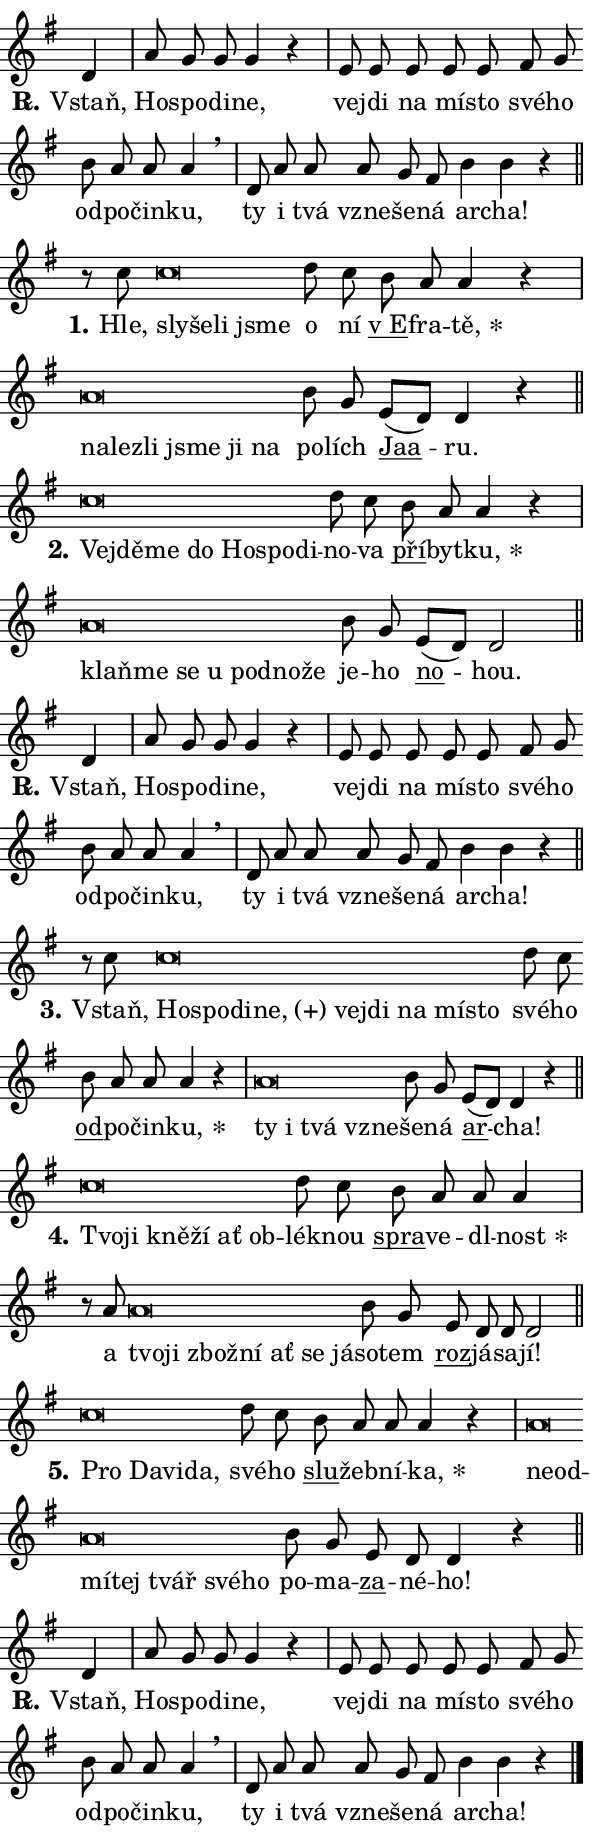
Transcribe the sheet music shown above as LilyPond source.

\version "2.24.0"
\header { tagline = "" }
\paper {
  indent = 0\cm
  top-margin = 0\cm
  right-margin = 0.13\cm % to fit lyric hyphens
  bottom-margin = 0\cm
  left-margin = 0\cm
  paper-width = 10\cm
  page-breaking = #ly:one-page-breaking
  system-system-spacing.basic-distance = #11
  score-system-spacing.basic-distance = #11
  ragged-last = ##f
}


%% Author: Thomas Morley
%% https://lists.gnu.org/archive/html/lilypond-user/2020-05/msg00002.html
#(define (line-position grob)
"Returns position of @var[grob} in current system:
   @code{'start}, if at first time-step
   @code{'end}, if at last time-step
   @code{'middle} otherwise
"
  (let* ((col (ly:item-get-column grob))
         (ln (ly:grob-object col 'left-neighbor))
         (rn (ly:grob-object col 'right-neighbor))
         (col-to-check-left (if (ly:grob? ln) ln col))
         (col-to-check-right (if (ly:grob? rn) rn col))
         (break-dir-left
           (and
             (ly:grob-property col-to-check-left 'non-musical #f)
             (ly:item-break-dir col-to-check-left)))
         (break-dir-right
           (and
             (ly:grob-property col-to-check-right 'non-musical #f)
             (ly:item-break-dir col-to-check-right))))
        (cond ((eqv? 1 break-dir-left) 'start)
              ((eqv? -1 break-dir-right) 'end)
              (else 'middle))))

#(define (tranparent-at-line-position vctor)
  (lambda (grob)
  "Relying on @code{line-position} select the relevant enry from @var{vctor}.
Used to determine transparency,"
    (case (line-position grob)
      ((end) (not (vector-ref vctor 0)))
      ((middle) (not (vector-ref vctor 1)))
      ((start) (not (vector-ref vctor 2))))))

noteHeadBreakVisibility =
#(define-music-function (break-visibility)(vector?)
"Makes @code{NoteHead}s transparent relying on @var{break-visibility}"
#{
  \override NoteHead.transparent =
    #(tranparent-at-line-position break-visibility)
#})

#(define delete-ledgers-for-transparent-note-heads
  (lambda (grob)
    "Reads whether a @code{NoteHead} is transparent.
If so this @code{NoteHead} is removed from @code{'note-heads} from
@var{grob}, which is supposed to be @code{LedgerLineSpanner}.
As a result ledgers are not printed for this @code{NoteHead}"
    (let* ((nhds-array (ly:grob-object grob 'note-heads))
           (nhds-list
             (if (ly:grob-array? nhds-array)
                 (ly:grob-array->list nhds-array)
                 '()))
           ;; Relies on the transparent-property being done before
           ;; Staff.LedgerLineSpanner.after-line-breaking is executed.
           ;; This is fragile ...
           (to-keep
             (remove
               (lambda (nhd)
                 (ly:grob-property nhd 'transparent #f))
               nhds-list)))
      ;; TODO find a better method to iterate over grob-arrays, similiar
      ;; to filter/remove etc for lists
      ;; For now rebuilt from scratch
      (set! (ly:grob-object grob 'note-heads)  '())
      (for-each
        (lambda (nhd)
          (ly:pointer-group-interface::add-grob grob 'note-heads nhd))
        to-keep))))

squashNotes = {
  \override NoteHead.X-extent = #'(-0.2 . 0.2)
  \override NoteHead.Y-extent = #'(-0.75 . 0)
  \override NoteHead.stencil =
    #(lambda (grob)
       (let ((pos (ly:grob-property grob 'staff-position)))
         (begin
           (if (< pos -7) (display "ERROR: Lower brevis then expected\n") (display ""))
           (if (<= pos -6) ly:text-interface::print ly:note-head::print))))
}
unSquashNotes = {
  \revert NoteHead.X-extent
  \revert NoteHead.Y-extent
  \revert NoteHead.stencil
}

hideNotes = \noteHeadBreakVisibility #begin-of-line-visible
unHideNotes = \noteHeadBreakVisibility #all-visible

% work-around for resetting accidentals
% https://lilypond.org/doc/v2.23/Documentation/notation/displaying-rhythms#unmetered-music
cadenzaMeasure = {
  \cadenzaOff
  \partial 1024 s1024
  \cadenzaOn
}

#(define-markup-command (accent layout props text) (markup?)
  "Underline accented syllable"
  (interpret-markup layout props
    #{\markup \override #'(offset . 4.3) \underline { #text }#}))

responsum = \markup \concat {
  "R" \hspace #-1.05 \path #0.1 #'((moveto 0 0.07) (lineto 0.9 0.8)) \hspace #0.05 "."
}

spaceSize = #0.6828661417322834 % exact space size for TeX Gyre Schola

\layout {
  \context {
    \Staff
    \remove "Time_signature_engraver"
    \override LedgerLineSpanner.after-line-breaking = #delete-ledgers-for-transparent-note-heads
  }
  \context {
    \Lyrics {
      \override LyricSpace.minimum-distance = \spaceSize
      \override LyricText.font-name = #"TeX Gyre Schola"
      \override LyricText.font-size = 1
      \override StanzaNumber.font-name = #"TeX Gyre Schola Bold"
      \override StanzaNumber.font-size = 1
    }
  }
  \context {
    \Score 
    \override NoteHead.text =
      #(lambda (grob) 
        (let ((pos (ly:grob-property grob 'staff-position)))
          #{\markup {
            \combine
              \halign #-0.55 \raise #(if (= pos -6) 0 0.5) \override #'(thickness . 2) \draw-line #'(3.2 . 0)
              \musicglyph "noteheads.sM1"
          }#}))
  }
}

% magnetic-lyrics.ily
%
%   written by
%     Jean Abou Samra <jean@abou-samra.fr>
%     Werner Lemberg <wl@gnu.org>
%
%   adapted by
%     Jiri Hon <jiri.hon@gmail.com>
%
% Version 2022-Apr-15

% https://www.mail-archive.com/lilypond-user@gnu.org/msg149350.html

#(define (Left_hyphen_pointer_engraver context)
   "Collect syllable-hyphen-syllable occurrences in lyrics and store
them in properties.  This engraver only looks to the left.  For
example, if the lyrics input is @code{foo -- bar}, it does the
following.

@itemize @bullet
@item
Set the @code{text} property of the @code{LyricHyphen} grob between
@q{foo} and @q{bar} to @code{foo}.

@item
Set the @code{left-hyphen} property of the @code{LyricText} grob with
text @q{foo} to the @code{LyricHyphen} grob between @q{foo} and
@q{bar}.
@end itemize

Use this auxiliary engraver in combination with the
@code{lyric-@/text::@/apply-@/magnetic-@/offset!} hook."
   (let ((hyphen #f)
         (text #f))
     (make-engraver
      (acknowledgers
       ((lyric-syllable-interface engraver grob source-engraver)
        (set! text grob)))
      (end-acknowledgers
       ((lyric-hyphen-interface engraver grob source-engraver)
        ;(when (not (grob::has-interface grob 'lyric-space-interface))
          (set! hyphen grob)));)
      ((stop-translation-timestep engraver)
       (when (and text hyphen)
         (ly:grob-set-object! text 'left-hyphen hyphen))
       (set! text #f)
       (set! hyphen #f)))))

#(define (lyric-text::apply-magnetic-offset! grob)
   "If the space between two syllables is less than the value in
property @code{LyricText@/.details@/.squash-threshold}, move the right
syllable to the left so that it gets concatenated with the left
syllable.

Use this function as a hook for
@code{LyricText@/.after-@/line-@/breaking} if the
@code{Left_@/hyphen_@/pointer_@/engraver} is active."
   (let ((hyphen (ly:grob-object grob 'left-hyphen #f)))
     (when hyphen
       (let ((left-text (ly:spanner-bound hyphen LEFT)))
         (when (grob::has-interface left-text 'lyric-syllable-interface)
           (let* ((common (ly:grob-common-refpoint grob left-text X))
                  (this-x-ext (ly:grob-extent grob common X))
                  (left-x-ext
                   (begin
                     ;; Trigger magnetism for left-text.
                     (ly:grob-property left-text 'after-line-breaking)
                     (ly:grob-extent left-text common X)))
                  ;; `delta` is the gap width between two syllables.
                  (delta (- (interval-start this-x-ext)
                            (interval-end left-x-ext)))
                  (details (ly:grob-property grob 'details))
                  (threshold (assoc-get 'squash-threshold details 0.2)))
             (when (< delta threshold)
               (let* (;; We have to manipulate the input text so that
                      ;; ligatures crossing syllable boundaries are not
                      ;; disabled.  For languages based on the Latin
                      ;; script this is essentially a beautification.
                      ;; However, for non-Western scripts it can be a
                      ;; necessity.
                      (lt (ly:grob-property left-text 'text))
                      (rt (ly:grob-property grob 'text))
                      (is-space (grob::has-interface hyphen 'lyric-space-interface))
                      (space (if is-space " " ""))
                      (extra-delta (if is-space spaceSize 0))
                      ;; Append new syllable.
                      (ltrt-space (if (and (string? lt) (string? rt))
                                (string-append lt space rt)
                                (make-concat-markup (list lt space rt))))
                      ;; Right-align `ltrt` to the right side.
                      (ltrt-space-markup (grob-interpret-markup
                               grob
                               (make-translate-markup
                                (cons (interval-length this-x-ext) 0)
                                (make-right-align-markup ltrt-space)))))
                 (begin
                   ;; Don't print `left-text`.
                   (ly:grob-set-property! left-text 'stencil #f)
                   ;; Set text and stencil (which holds all collected
                   ;; syllables so far) and shift it to the left.
                   (ly:grob-set-property! grob 'text ltrt-space)
                   (ly:grob-set-property! grob 'stencil ltrt-space-markup)
                   (ly:grob-translate-axis! grob (- (- delta extra-delta)) X))))))))))


#(define (lyric-hyphen::displace-bounds-first grob)
   ;; Make very sure this callback isn't triggered too early.
   (let ((left (ly:spanner-bound grob LEFT))
         (right (ly:spanner-bound grob RIGHT)))
     (ly:grob-property left 'after-line-breaking)
     (ly:grob-property right 'after-line-breaking)
     (ly:lyric-hyphen::print grob)))

squashThreshold = #0.4

\layout {
  \context {
    \Lyrics
    \consists #Left_hyphen_pointer_engraver
    \override LyricText.after-line-breaking =
      #lyric-text::apply-magnetic-offset!
    \override LyricHyphen.stencil = #lyric-hyphen::displace-bounds-first
    \override LyricText.details.squash-threshold = \squashThreshold
    \override LyricHyphen.minimum-distance = 0
    \override LyricHyphen.minimum-length = \squashThreshold
  }
}

squashText = \override LyricText.details.squash-threshold = 9999
unSquashText = \override LyricText.details.squash-threshold = \squashThreshold

leftText = \override LyricText.self-alignment-X = #LEFT
unLeftText = \revert LyricText.self-alignment-X

starOffset = #(lambda (grob) 
                (let ((x_offset (ly:self-alignment-interface::aligned-on-x-parent grob)))
                  (if (= x_offset 0) 0 (+ x_offset 1.2))))

star = #(define-music-function (syllable)(string?)
"Append star separator at the end of a syllable"
#{
  \once \override LyricText.X-offset = #starOffset
  \lyricmode { \markup {
    #syllable
    \override #'((font-name . "TeX Gyre Schola Bold")) \hspace #0.2 \lower #0.65 \larger "*"
  } }
#})

starAccent = #(define-music-function (syllable)(string?)
"Append star separator at the end of a syllable and make accent"
#{
  \once \override LyricText.X-offset = #starOffset
  \lyricmode { \markup {
    \accent #syllable
    \override #'((font-name . "TeX Gyre Schola Bold")) \hspace #0.2 \lower #0.65 \larger "*"
  } }
#})

breath = #(define-music-function (syllable)(string?)
"Append breathing indicator at the end of a syllable"
#{
  \lyricmode { \markup { #syllable "+" } }
#})

optionalBreath = #(define-music-function (syllable)(string?)
"Append optional breathing indicator at the end of a syllable"
#{
  \lyricmode { \markup { #syllable "(+)" } }
#})


\score {
    <<
        \new Voice = "melody" { \cadenzaOn \key g \major \relative { d'4 \cadenzaMeasure \bar "|" a'8 g g g4 r \cadenzaMeasure \bar "|" e8 e e e e \bar "" fis g \bar "" b a a a4 \breathe \cadenzaMeasure \bar "|" d,8 a' a \bar "" a g fis b4 b r \cadenzaMeasure \bar "||" \break } }
        \new Lyrics \lyricsto "melody" { \lyricmode { \set stanza = \responsum
Vstaň, Ho -- spo -- di -- ne, ve -- jdi na mí -- sto své -- ho od -- po -- čin -- ku, ty i tvá vzne -- še -- ná ar -- cha! } }
    >>
    \layout {}
}

\score {
    <<
        \new Voice = "melody" { \cadenzaOn \key g \major \relative { r8 c''8 \squashNotes c\breve*1/16 \hideNotes \breve*1/16 \bar "" \breve*1/16 \breve*1/16 \bar "" \unHideNotes \unSquashNotes d8 c \bar "" b a a4 r \cadenzaMeasure \bar "|" \squashNotes a\breve*1/16 \hideNotes \breve*1/16 \bar "" \breve*1/16 \bar "" \breve*1/16 \bar "" \breve*1/16 \breve*1/16 \bar "" \unHideNotes \unSquashNotes b8 g \bar "" e[( d)] d4 r \cadenzaMeasure \bar "||" \break } }
        \new Lyrics \lyricsto "melody" { \lyricmode { \set stanza = "1."
Hle, \leftText sly -- \squashText še -- li jsme \unLeftText \unSquashText o ní \markup \accent "v E" -- fra -- \star tě, \leftText na -- \squashText lez -- li jsme ji na \unLeftText \unSquashText po -- lích \markup \accent Jaa -- ru. } }
    >>
    \layout {}
}

\score {
    <<
        \new Voice = "melody" { \cadenzaOn \key g \major \relative { \squashNotes c''\breve*1/16 \hideNotes \breve*1/16 \bar "" \breve*1/16 \bar "" \breve*1/16 \bar "" \breve*1/16 \bar "" \breve*1/16 \breve*1/16 \bar "" \unHideNotes \unSquashNotes d8 c \bar "" b a a4 r \cadenzaMeasure \bar "|" \squashNotes a\breve*1/16 \hideNotes \breve*1/16 \bar "" \breve*1/16 \bar "" \breve*1/16 \bar "" \breve*1/16 \bar "" \breve*1/16 \breve*1/16 \bar "" \unHideNotes \unSquashNotes b8 g \bar "" e[( d)] d2 \cadenzaMeasure \bar "||" \break } }
        \new Lyrics \lyricsto "melody" { \lyricmode { \set stanza = "2."
\leftText Ve -- \squashText jdě -- me do Ho -- spo -- di -- \unLeftText \unSquashText no -- va \markup \accent pří -- byt -- \star ku, \leftText klaň -- \squashText me se u pod -- no -- že \unLeftText \unSquashText je -- ho \markup \accent no -- hou. } }
    >>
    \layout {}
}

\score {
    <<
        \new Voice = "melody" { \cadenzaOn \key g \major \relative { d'4 \cadenzaMeasure \bar "|" a'8 g g g4 r \cadenzaMeasure \bar "|" e8 e e e e \bar "" fis g \bar "" b a a a4 \breathe \cadenzaMeasure \bar "|" d,8 a' a \bar "" a g fis b4 b r \cadenzaMeasure \bar "||" \break } }
        \new Lyrics \lyricsto "melody" { \lyricmode { \set stanza = \responsum
Vstaň, Ho -- spo -- di -- ne, ve -- jdi na mí -- sto své -- ho od -- po -- čin -- ku, ty i tvá vzne -- še -- ná ar -- cha! } }
    >>
    \layout {}
}

\score {
    <<
        \new Voice = "melody" { \cadenzaOn \key g \major \relative { r8 c''8 \squashNotes c\breve*1/16 \hideNotes \breve*1/16 \bar "" \breve*1/16 \bar "" \breve*1/16 \bar "" \breve*1/16 \bar "" \breve*1/16 \bar "" \breve*1/16 \bar "" \breve*1/16 \breve*1/16 \bar "" \unHideNotes \unSquashNotes d8 c \bar "" b a a a4 r \cadenzaMeasure \bar "|" \squashNotes a\breve*1/16 \hideNotes \breve*1/16 \bar "" \breve*1/16 \breve*1/16 \bar "" \unHideNotes \unSquashNotes b8 g \bar "" e[( d)] d4 r \cadenzaMeasure \bar "||" \break } }
        \new Lyrics \lyricsto "melody" { \lyricmode { \set stanza = "3."
Vstaň, \leftText Ho -- \squashText spo -- di -- \optionalBreath ne, ve -- jdi na mí -- sto \unLeftText \unSquashText své -- ho \markup \accent od -- po -- čin -- \star ku, \leftText ty \squashText i tvá vzne -- \unLeftText \unSquashText še -- ná \markup \accent ar -- cha! } }
    >>
    \layout {}
}

\score {
    <<
        \new Voice = "melody" { \cadenzaOn \key g \major \relative { \squashNotes c''\breve*1/16 \hideNotes \breve*1/16 \bar "" \breve*1/16 \bar "" \breve*1/16 \bar "" \breve*1/16 \breve*1/16 \bar "" \unHideNotes \unSquashNotes d8 c \bar "" b a a a4 \cadenzaMeasure \bar "|" r8 a8 \squashNotes a\breve*1/16 \hideNotes \breve*1/16 \bar "" \breve*1/16 \bar "" \breve*1/16 \bar "" \breve*1/16 \bar "" \breve*1/16 \breve*1/16 \bar "" \unHideNotes \unSquashNotes b8 g \bar "" e d d d2 \cadenzaMeasure \bar "||" \break } }
        \new Lyrics \lyricsto "melody" { \lyricmode { \set stanza = "4."
\leftText Tvo -- \squashText ji kně -- ží ať ob -- \unLeftText \unSquashText lék -- nou \markup \accent spra -- ve -- dl -- \star nost a \leftText tvo -- \squashText ji zbož -- ní ať se já -- \unLeftText \unSquashText so -- tem \markup \accent roz -- já -- sa -- jí! } }
    >>
    \layout {}
}

\score {
    <<
        \new Voice = "melody" { \cadenzaOn \key g \major \relative { \squashNotes c''\breve*1/16 \hideNotes \breve*1/16 \bar "" \breve*1/16 \breve*1/16 \bar "" \unHideNotes \unSquashNotes d8 c \bar "" b a a a4 r \cadenzaMeasure \bar "|" \squashNotes a\breve*1/16 \hideNotes \breve*1/16 \bar "" \breve*1/16 \bar "" \breve*1/16 \bar "" \breve*1/16 \bar "" \breve*1/16 \breve*1/16 \bar "" \unHideNotes \unSquashNotes b8 g \bar "" e d d4 r \cadenzaMeasure \bar "||" \break } }
        \new Lyrics \lyricsto "melody" { \lyricmode { \set stanza = "5."
\leftText Pro \squashText Da -- vi -- da, \unLeftText \unSquashText své -- ho \markup \accent slu -- žeb -- ní -- \star ka, \leftText ne -- \squashText od -- mí -- tej tvář své -- ho \unLeftText \unSquashText po -- ma -- \markup \accent za -- né -- ho! } }
    >>
    \layout {}
}

\score {
    <<
        \new Voice = "melody" { \cadenzaOn \key g \major \relative { d'4 \cadenzaMeasure \bar "|" a'8 g g g4 r \cadenzaMeasure \bar "|" e8 e e e e \bar "" fis g \bar "" b a a a4 \breathe \cadenzaMeasure \bar "|" d,8 a' a \bar "" a g fis b4 b r \cadenzaMeasure \bar "||" \break } \bar "|." }
        \new Lyrics \lyricsto "melody" { \lyricmode { \set stanza = \responsum
Vstaň, Ho -- spo -- di -- ne, ve -- jdi na mí -- sto své -- ho od -- po -- čin -- ku, ty i tvá vzne -- še -- ná ar -- cha! } }
    >>
    \layout {}
}
